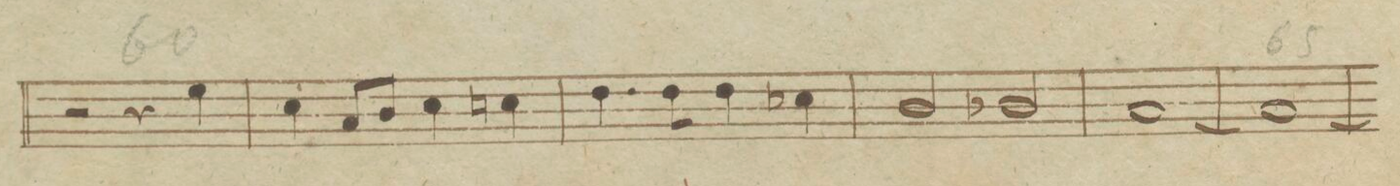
**kern	**dynam
*I"Fagotto Secondo.	*
*clefF4	*
*k[b-e-a-]	*
*met(c)	*
*M4/4	*
2r	.
4r	.
4G\	.
=61	=61
4E-\	.
8C/L	.
8D/J	.
4E-\	.
4En\	.
=62	=62
4.F\	.
*8\right	*
8F\	.
4F\	.
4E-X\	.
=63	=63
2D/	.
2D-X/	.
=64	=64
[1C	.
=65	=65
1C_	.
=66	=66
*-	*-
